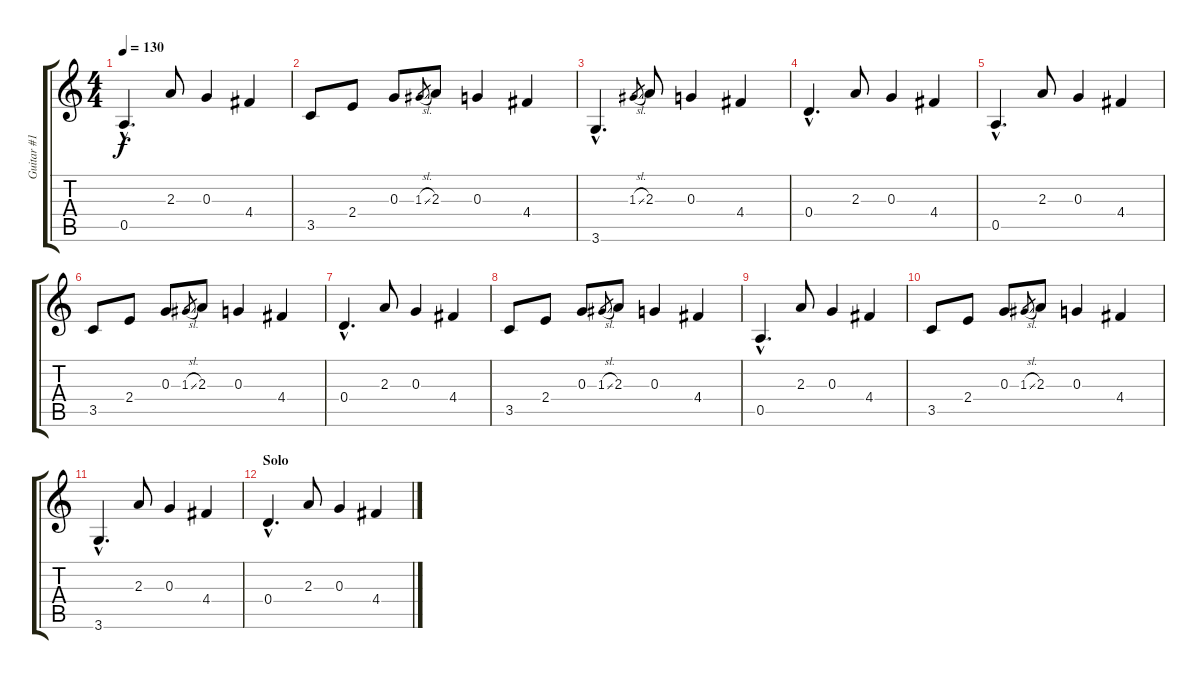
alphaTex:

\track ("Guitar #1 - Lead" "Guitar #1 ") {instrument distortionguitar}
\staff {score tabs}
\tuning (E4 B3 G3 D3 A2 E2) {hide}
\ts (4 4)
\tempo 130
\clef g2
\ks c
0.5{hac}.4{d dy f} 2.3.8 0.3.4 4.4.4 |
3.5.8 2.4.8 0.3.8 1.3{sl}.8{gr} 2.3.8 0.3.4 4.4.4 |
3.6{hac}.4{d} 1.3{sl}.8{gr} 2.3.8 0.3.4 4.4.4 |
0.4{hac}.4{d} 2.3.8 0.3.4 4.4.4 |
0.5{hac}.4{d} 2.3.8 0.3.4 4.4.4 |
3.5.8 2.4.8 0.3.8 1.3{sl}.8{gr} 2.3.8 0.3.4 4.4.4 |
0.4{hac}.4{d} 2.3.8 0.3.4 4.4.4 |
3.5.8 2.4.8 0.3.8 1.3{sl}.8{gr} 2.3.8 0.3.4 4.4.4 |
0.5{hac}.4{d} 2.3.8 0.3.4 4.4.4 |
3.5.8 2.4.8 0.3.8 1.3{sl}.8{gr} 2.3.8 0.3.4 4.4.4 |
3.6{hac}.4{d} 2.3.8 0.3.4 4.4.4 |
\section ("" "Solo")
0.4{hac}.4{d} 2.3.8 0.3.4 4.4.4
